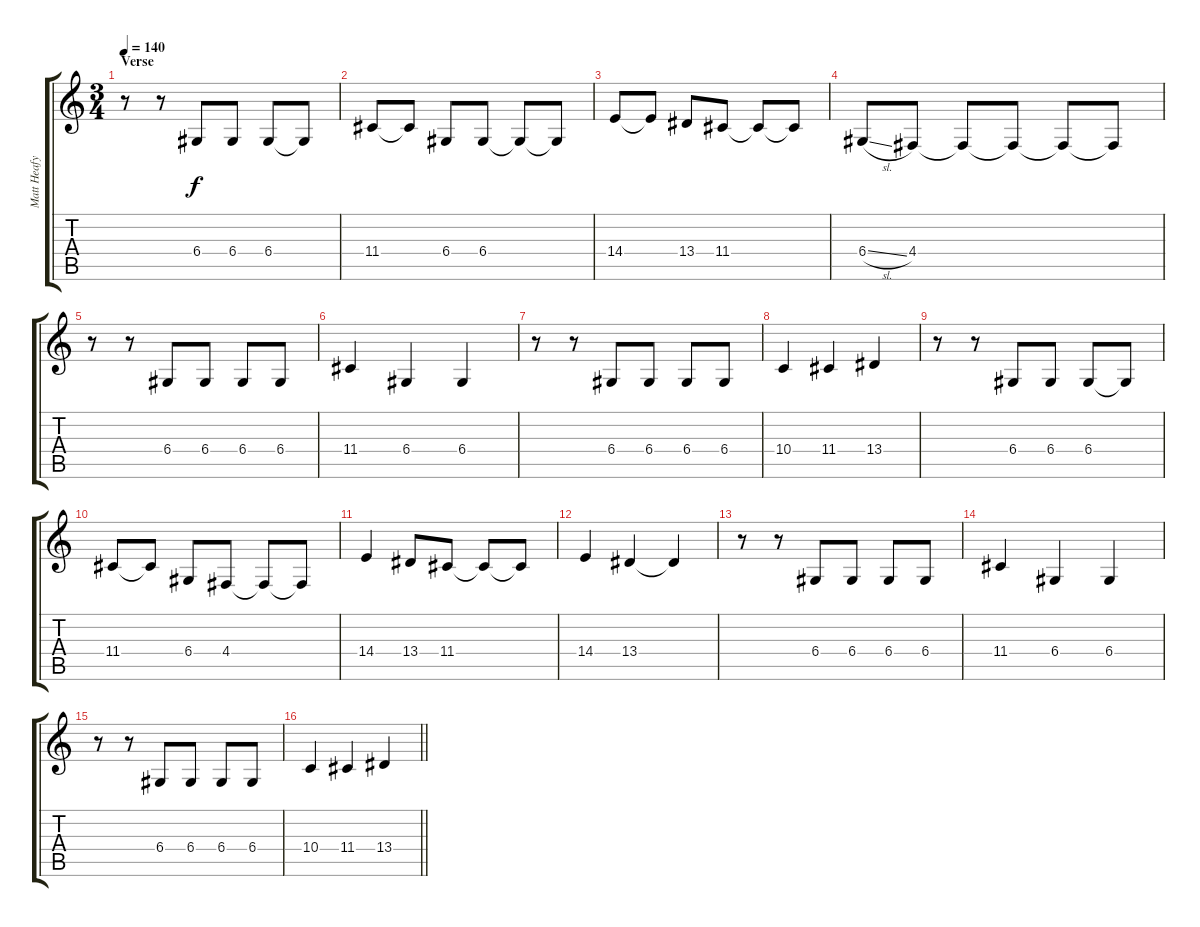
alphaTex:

\track ("Matt Heafy Vocal" "Matt Heafy") {instrument cello}
\staff {score tabs}
\tuning (E4 B3 G3 D3 A2 E2) {hide}
\ts (3 4)
\section ("" "Verse")
\tempo 140
\clef g2
\ks c
r.8{dy f} r.8 6.4.8 6.4.8 6.4.8 6.4{t}.8 |
11.4.8 11.4{t}.8 6.4.8 6.4.8 6.4{t}.8 6.4{t}.8 |
14.4.8 14.4{t}.8 13.4.8 11.4.8 11.4{t}.8 11.4{t}.8 |
6.4{sl}.8 4.4.8 4.4{t}.8 4.4{t}.8 4.4{t}.8 4.4{t}.8 |
r.8 r.8 6.4.8 6.4.8 6.4.8 6.4.8 |
11.4.4 6.4.4 6.4.4 |
r.8 r.8 6.4.8 6.4.8 6.4.8 6.4.8 |
10.4.4 11.4.4 13.4.4 |
r.8 r.8 6.4.8 6.4.8 6.4.8 6.4{t}.8 |
11.4.8 11.4{t}.8 6.4.8 4.4.8 4.4{t}.8 4.4{t}.8 |
14.4.4 13.4.8 11.4.8 11.4{t}.8 11.4{t}.8 |
14.4.4 13.4.4 13.4{t}.4 |
r.8 r.8 6.4.8 6.4.8 6.4.8 6.4.8 |
11.4.4 6.4.4 6.4.4 |
r.8 r.8 6.4.8 6.4.8 6.4.8 6.4.8 |
\barLineRight lightlight
10.4.4 11.4.4 13.4.4
